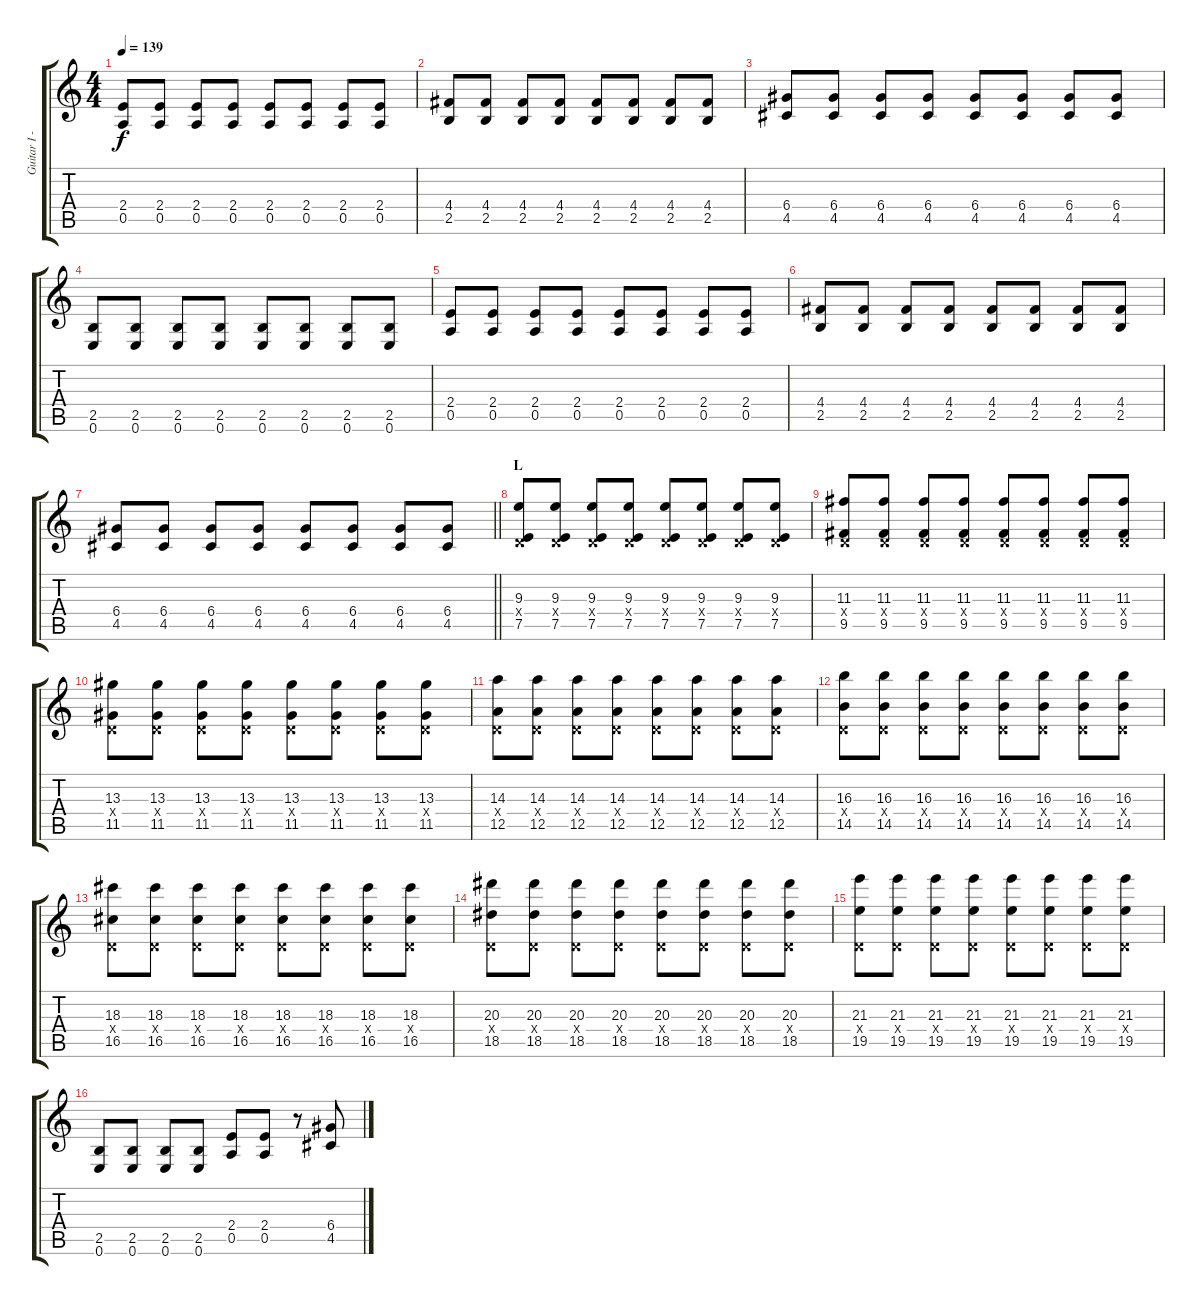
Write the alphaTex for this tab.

\track ("Guitar I - Gotoh" "Guitar I -") {instrument distortionguitar}
\staff {score tabs}
\tuning (E4 B3 G3 D3 A2 E2) {hide}
\ts (4 4)
\tempo 139
\clef g2
\ks c
(2.4 0.5).8{dy f} (2.4 0.5).8 (2.4 0.5).8 (2.4 0.5).8 (2.4 0.5).8 (2.4 0.5).8 (2.4 0.5).8 (2.4 0.5).8 |
(4.4 2.5).8 (4.4 2.5).8 (4.4 2.5).8 (4.4 2.5).8 (4.4 2.5).8 (4.4 2.5).8 (4.4 2.5).8 (4.4 2.5).8 |
(6.4 4.5).8 (6.4 4.5).8 (6.4 4.5).8 (6.4 4.5).8 (6.4 4.5).8 (6.4 4.5).8 (6.4 4.5).8 (6.4 4.5).8 |
(2.5 0.6).8 (2.5 0.6).8 (2.5 0.6).8 (2.5 0.6).8 (2.5 0.6).8 (2.5 0.6).8 (2.5 0.6).8 (2.5 0.6).8 |
(2.4 0.5).8 (2.4 0.5).8 (2.4 0.5).8 (2.4 0.5).8 (2.4 0.5).8 (2.4 0.5).8 (2.4 0.5).8 (2.4 0.5).8 |
(4.4 2.5).8 (4.4 2.5).8 (4.4 2.5).8 (4.4 2.5).8 (4.4 2.5).8 (4.4 2.5).8 (4.4 2.5).8 (4.4 2.5).8 |
\barLineRight lightlight
(6.4 4.5).8 (6.4 4.5).8 (6.4 4.5).8 (6.4 4.5).8 (6.4 4.5).8 (6.4 4.5).8 (6.4 4.5).8 (6.4 4.5).8 |
\section ("" "L")
(9.3 0.4{x} 7.5).8 (9.3 0.4{x} 7.5).8 (9.3 0.4{x} 7.5).8 (9.3 0.4{x} 7.5).8 (9.3 0.4{x} 7.5).8 (9.3 0.4{x} 7.5).8 (9.3 0.4{x} 7.5).8 (9.3 0.4{x} 7.5).8 |
(11.3 0.4{x} 9.5).8 (11.3 0.4{x} 9.5).8 (11.3 0.4{x} 9.5).8 (11.3 0.4{x} 9.5).8 (11.3 0.4{x} 9.5).8 (11.3 0.4{x} 9.5).8 (11.3 0.4{x} 9.5).8 (11.3 0.4{x} 9.5).8 |
(13.3 0.4{x} 11.5).8 (13.3 0.4{x} 11.5).8 (13.3 0.4{x} 11.5).8 (13.3 0.4{x} 11.5).8 (13.3 0.4{x} 11.5).8 (13.3 0.4{x} 11.5).8 (13.3 0.4{x} 11.5).8 (13.3 0.4{x} 11.5).8 |
(14.3 0.4{x} 12.5).8 (14.3 0.4{x} 12.5).8 (14.3 0.4{x} 12.5).8 (14.3 0.4{x} 12.5).8 (14.3 0.4{x} 12.5).8 (14.3 0.4{x} 12.5).8 (14.3 0.4{x} 12.5).8 (14.3 0.4{x} 12.5).8 |
(16.3 0.4{x} 14.5).8 (16.3 0.4{x} 14.5).8 (16.3 0.4{x} 14.5).8 (16.3 0.4{x} 14.5).8 (16.3 0.4{x} 14.5).8 (16.3 0.4{x} 14.5).8 (16.3 0.4{x} 14.5).8 (16.3 0.4{x} 14.5).8 |
(18.3 0.4{x} 16.5).8 (18.3 0.4{x} 16.5).8 (18.3 0.4{x} 16.5).8 (18.3 0.4{x} 16.5).8 (18.3 0.4{x} 16.5).8 (18.3 0.4{x} 16.5).8 (18.3 0.4{x} 16.5).8 (18.3 0.4{x} 16.5).8 |
(20.3 0.4{x} 18.5).8 (20.3 0.4{x} 18.5).8 (20.3 0.4{x} 18.5).8 (20.3 0.4{x} 18.5).8 (20.3 0.4{x} 18.5).8 (20.3 0.4{x} 18.5).8 (20.3 0.4{x} 18.5).8 (20.3 0.4{x} 18.5).8 |
(21.3 0.4{x} 19.5).8 (21.3 0.4{x} 19.5).8 (21.3 0.4{x} 19.5).8 (21.3 0.4{x} 19.5).8 (21.3 0.4{x} 19.5).8 (21.3 0.4{x} 19.5).8 (21.3 0.4{x} 19.5).8 (21.3 0.4{x} 19.5).8 |
(2.5 0.6).8 (2.5 0.6).8 (2.5 0.6).8 (2.5 0.6).8 (2.4 0.5).8 (2.4 0.5).8 r.8 (6.4 4.5).8
